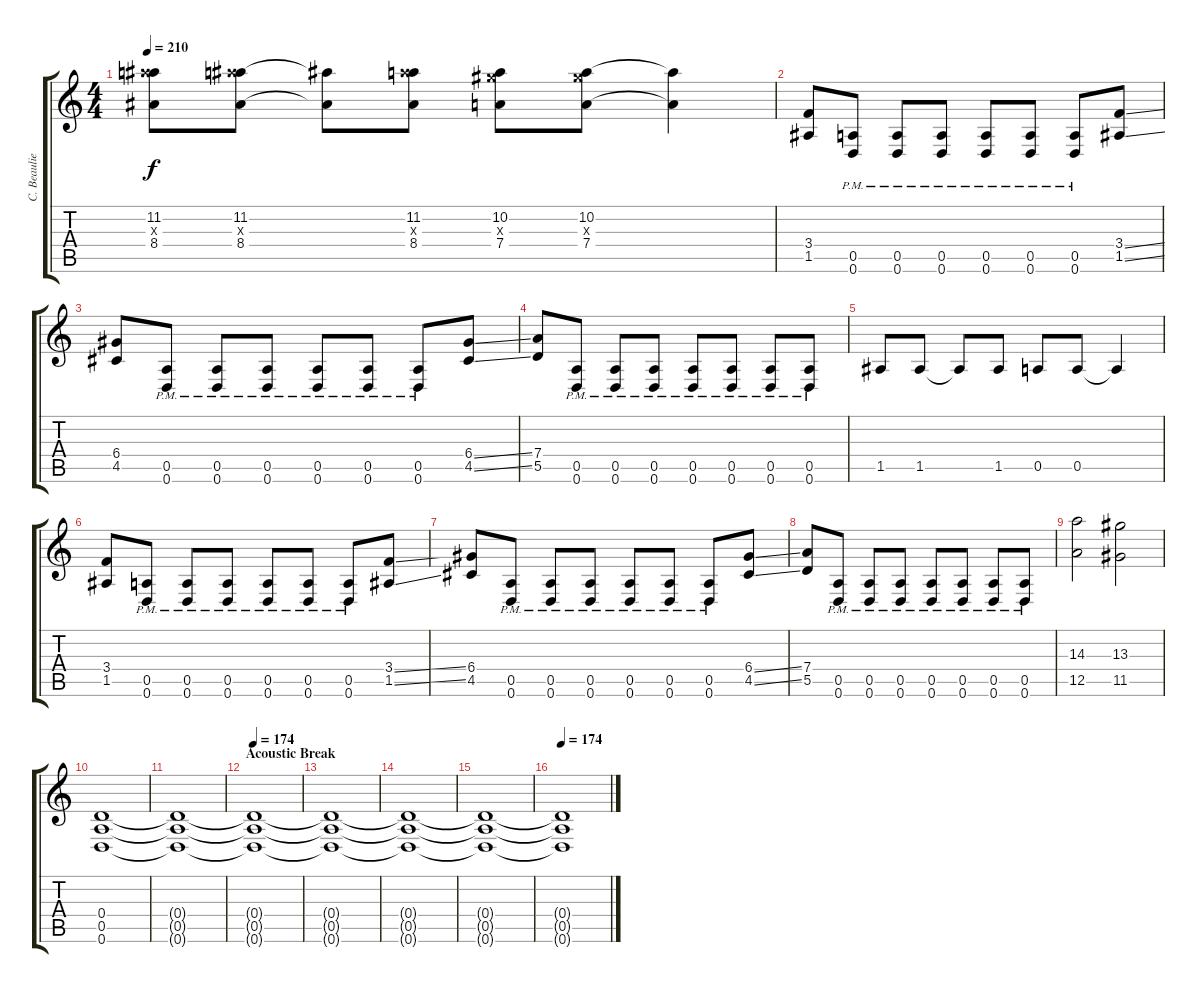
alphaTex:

\track ("C. Beaulieu" "C. Beaulie") {instrument overdrivenguitar}
\staff {score tabs}
\tuning (E4 B3 G3 D3 A2 D2) {hide}
\ts (4 4)
\tempo 210
\clef g2
\ks c
(11.2 14.3{x} 8.4).8{dy f} (11.2 14.3{x} 8.4).8 (11.2{t} 8.4{t}).8 (11.2 14.3{x} 8.4).8 (10.2 13.3{x} 7.4).8 (10.2 13.3{x} 7.4).8 (10.2{t} 7.4{t}).4 |
(3.4 1.5).8 (0.5{pm} 0.6{pm}).8 (0.5{pm} 0.6{pm}).8 (0.5{pm} 0.6{pm}).8 (0.5{pm} 0.6{pm}).8 (0.5{pm} 0.6{pm}).8 (0.5{pm} 0.6{pm}).8 (3.4{ss} 1.5{ss}).8 |
(6.4 4.5).8 (0.5{pm} 0.6{pm}).8 (0.5{pm} 0.6{pm}).8 (0.5{pm} 0.6{pm}).8 (0.5{pm} 0.6{pm}).8 (0.5{pm} 0.6{pm}).8 (0.5{pm} 0.6{pm}).8 (6.4{ss} 4.5{ss}).8 |
(7.4 5.5).8 (0.5{pm} 0.6{pm}).8 (0.5{pm} 0.6{pm}).8 (0.5{pm} 0.6{pm}).8 (0.5{pm} 0.6{pm}).8 (0.5{pm} 0.6{pm}).8 (0.5{pm} 0.6{pm}).8 (0.5{pm} 0.6{pm}).8 |
1.5.8 1.5.8 1.5{t}.8 1.5.8 0.5.8 0.5.8 0.5{t}.4 |
(3.4 1.5).8 (0.5{pm} 0.6{pm}).8 (0.5{pm} 0.6{pm}).8 (0.5{pm} 0.6{pm}).8 (0.5{pm} 0.6{pm}).8 (0.5{pm} 0.6{pm}).8 (0.5{pm} 0.6{pm}).8 (3.4{ss} 1.5{ss}).8 |
(6.4 4.5).8 (0.5{pm} 0.6{pm}).8 (0.5{pm} 0.6{pm}).8 (0.5{pm} 0.6{pm}).8 (0.5{pm} 0.6{pm}).8 (0.5{pm} 0.6{pm}).8 (0.5{pm} 0.6{pm}).8 (6.4{ss} 4.5{ss}).8 |
(7.4 5.5).8 (0.5{pm} 0.6{pm}).8 (0.5{pm} 0.6{pm}).8 (0.5{pm} 0.6{pm}).8 (0.5{pm} 0.6{pm}).8 (0.5{pm} 0.6{pm}).8 (0.5{pm} 0.6{pm}).8 (0.5{pm} 0.6{pm}).8 |
(14.3 12.5).2 (13.3 11.5).2 |
(0.4 0.5 0.6).1 |
(0.4{t} 0.5{t} 0.6{t}).1 |
\section ("" "Acoustic Break")
\tempo 174
(0.4{t} 0.5{t} 0.6{t}).1{volume 5} |
(0.4{t} 0.5{t} 0.6{t}).1 |
(0.4{t} 0.5{t} 0.6{t}).1 |
(0.4{t} 0.5{t} 0.6{t}).1 |
\tempo 174
(0.4{t} 0.5{t} 0.6{t}).1
